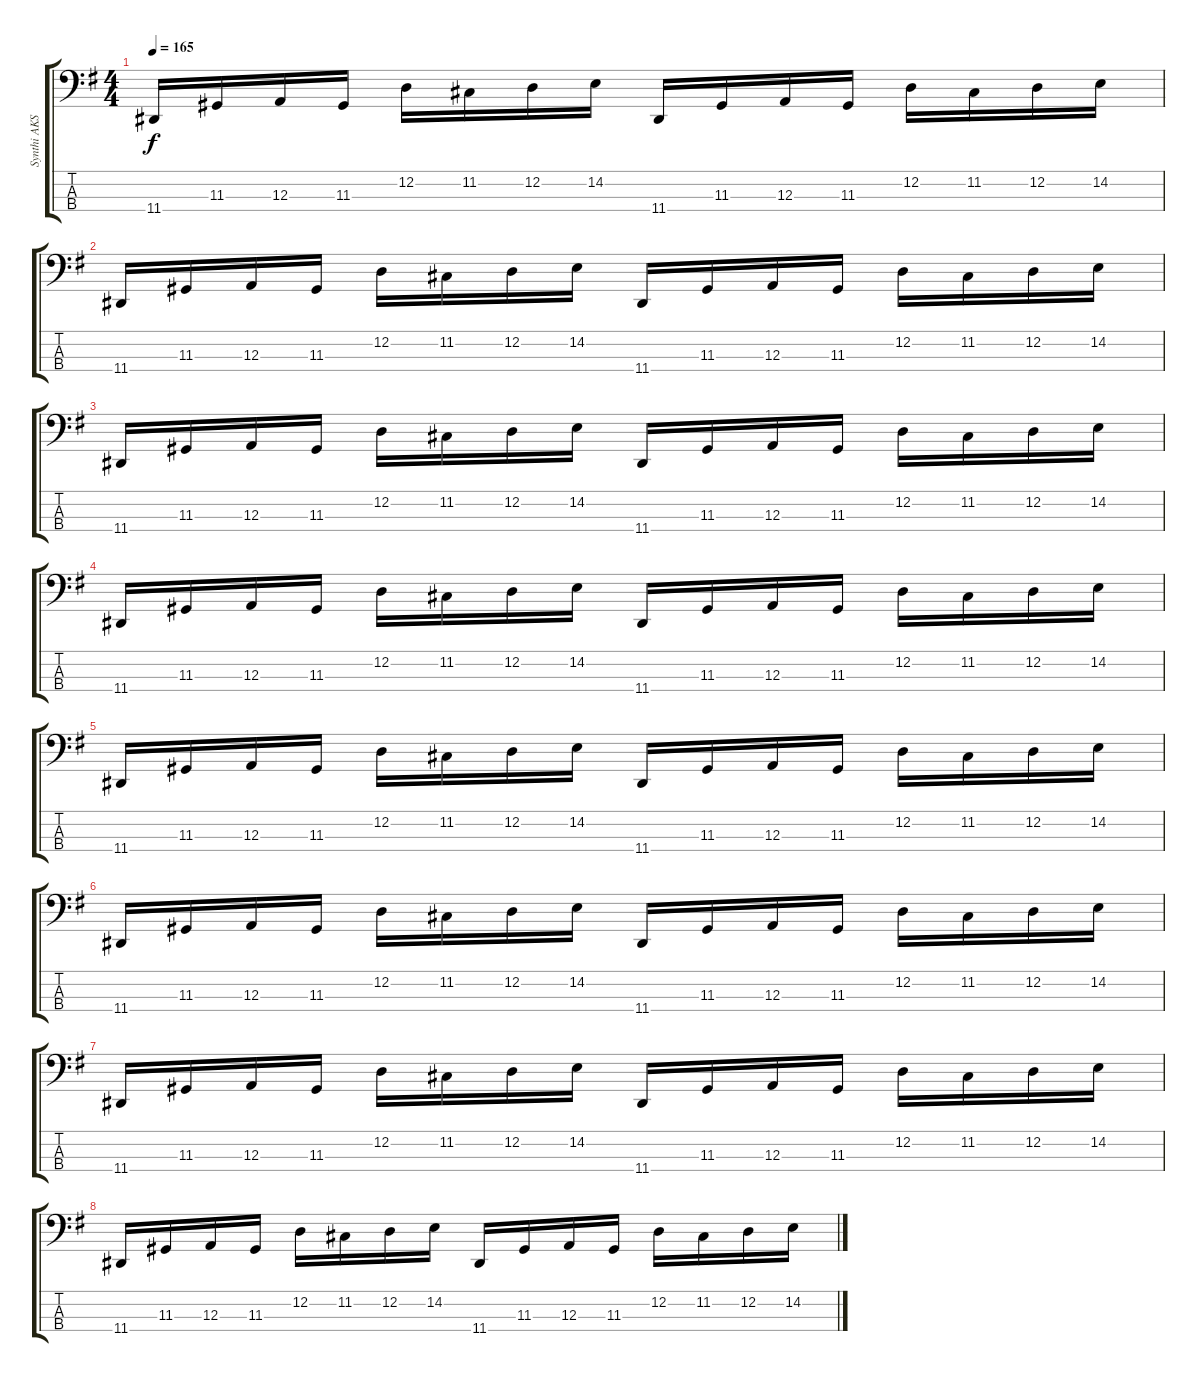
\track ("Synthi AKS synthesiser  arr for gtr" "Synthi AKS") {instrument lead1square}
\staff {score tabs}
\tuning (G2 D2 A1 E1) {hide}
\ts (4 4)
\tempo 165
\clef f4
\ks g
11.4.16{dy f} 11.3.16 12.3.16 11.3.16 12.2.16 11.2.16 12.2.16 14.2.16 11.4.16 11.3.16 12.3.16 11.3.16 12.2.16 11.2.16 12.2.16 14.2.16 |
11.4.16 11.3.16 12.3.16 11.3.16 12.2.16 11.2.16 12.2.16 14.2.16 11.4.16 11.3.16 12.3.16 11.3.16 12.2.16 11.2.16 12.2.16 14.2.16 |
11.4.16 11.3.16 12.3.16 11.3.16 12.2.16 11.2.16 12.2.16 14.2.16 11.4.16 11.3.16 12.3.16 11.3.16 12.2.16 11.2.16 12.2.16 14.2.16 |
11.4.16 11.3.16 12.3.16 11.3.16 12.2.16 11.2.16 12.2.16 14.2.16 11.4.16 11.3.16 12.3.16 11.3.16 12.2.16 11.2.16 12.2.16 14.2.16 |
11.4.16 11.3.16 12.3.16 11.3.16 12.2.16 11.2.16 12.2.16 14.2.16 11.4.16 11.3.16 12.3.16 11.3.16 12.2.16 11.2.16 12.2.16 14.2.16 |
11.4.16 11.3.16 12.3.16 11.3.16 12.2.16 11.2.16 12.2.16 14.2.16 11.4.16 11.3.16 12.3.16 11.3.16 12.2.16 11.2.16 12.2.16 14.2.16 |
11.4.16 11.3.16 12.3.16 11.3.16 12.2.16 11.2.16 12.2.16 14.2.16 11.4.16 11.3.16 12.3.16 11.3.16 12.2.16 11.2.16 12.2.16 14.2.16 |
11.4.16 11.3.16 12.3.16 11.3.16 12.2.16 11.2.16 12.2.16 14.2.16 11.4.16 11.3.16 12.3.16 11.3.16 12.2.16 11.2.16 12.2.16 14.2.16
